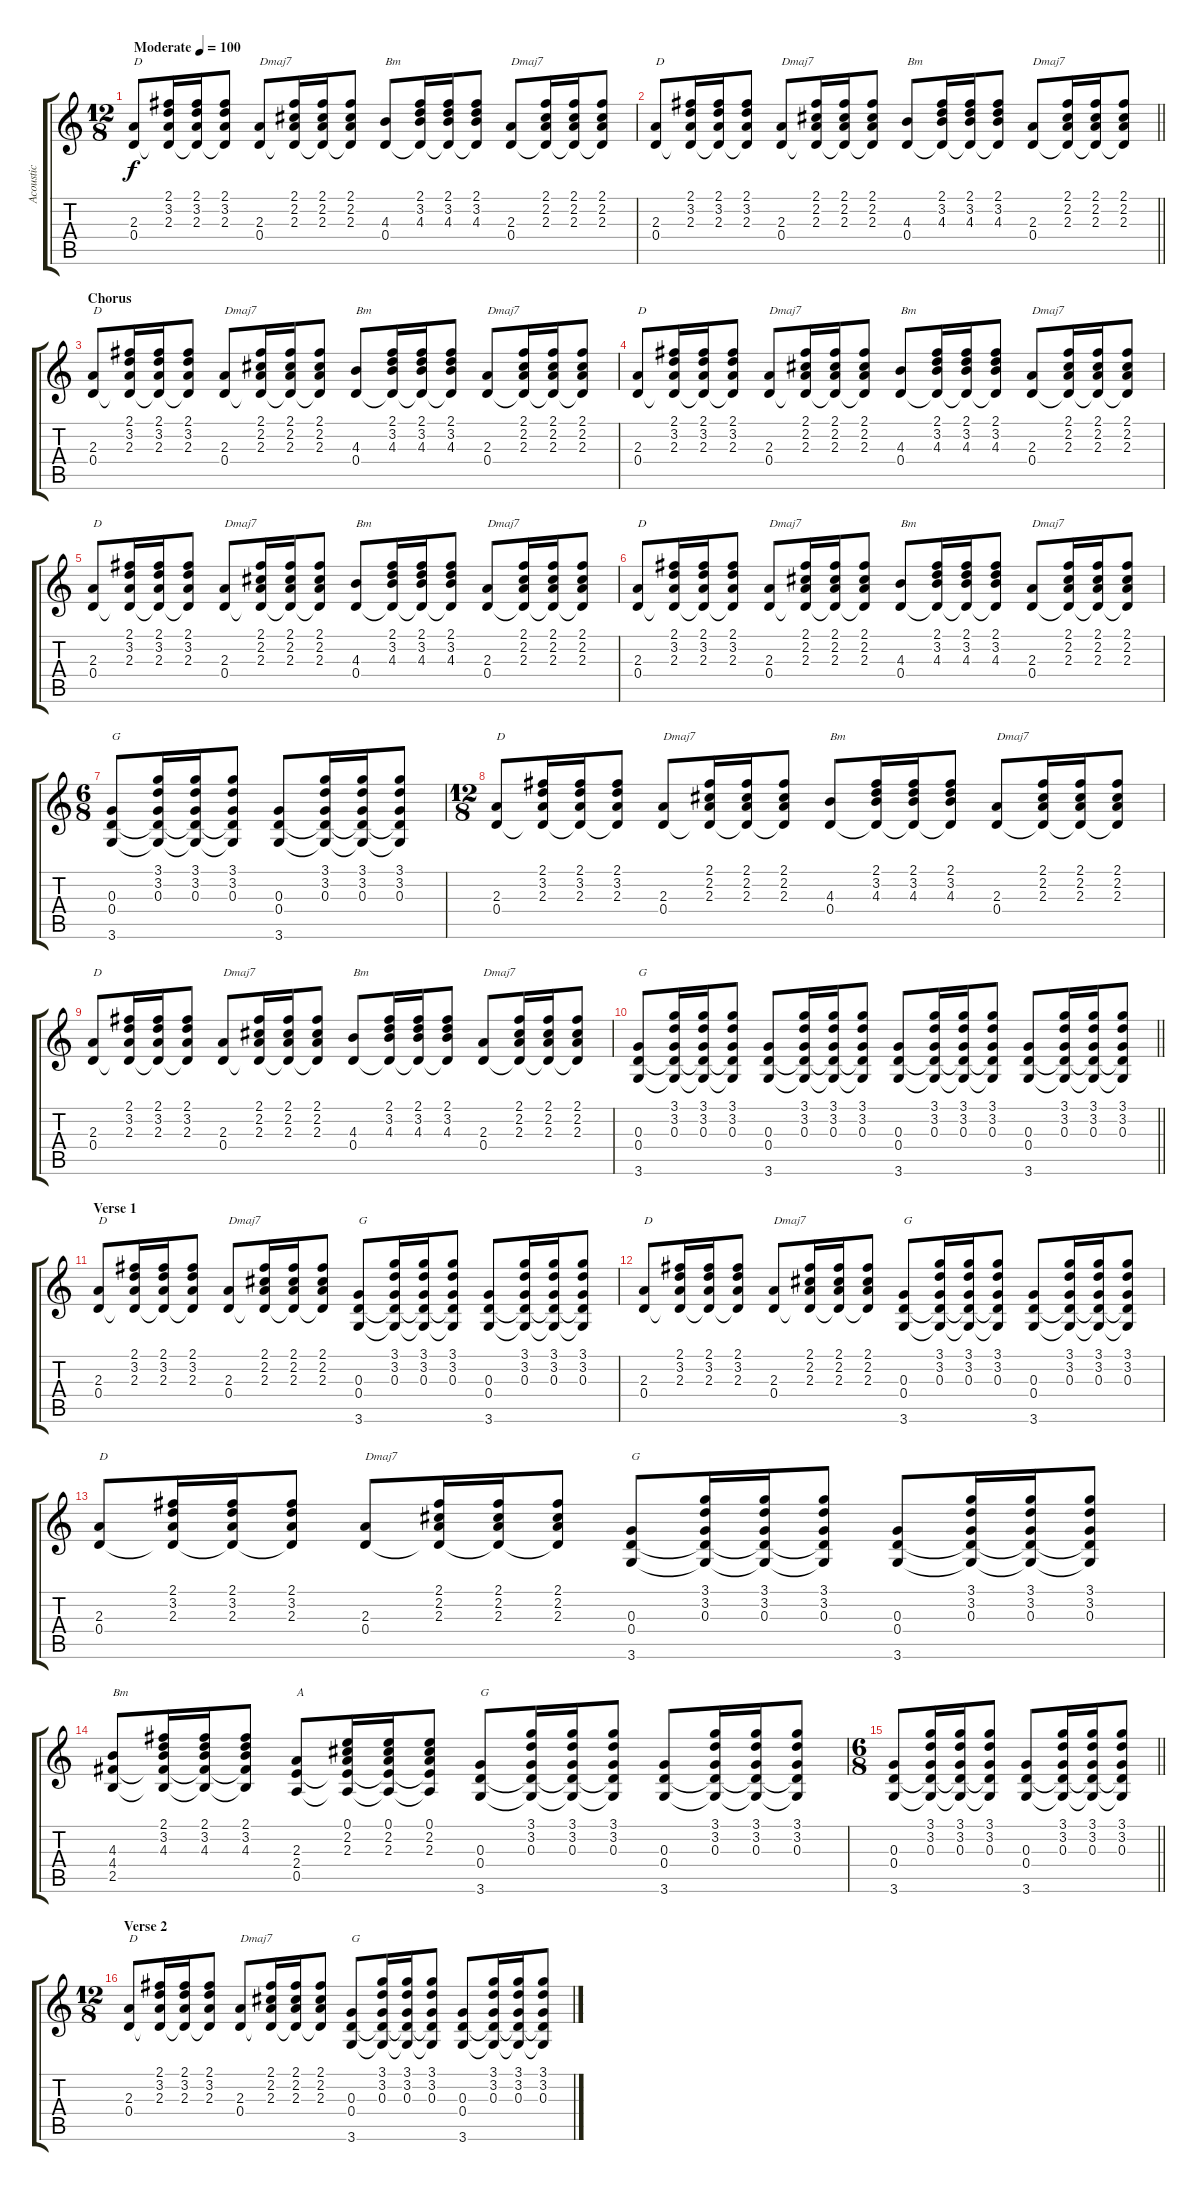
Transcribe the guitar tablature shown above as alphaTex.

\track ("Acoustic" "Acoustic") {instrument acousticguitarsteel}
\staff {score tabs}
\tuning (E4 B3 G3 D3 A2 E2) {hide}
\ts (12 8)
\tempo (100 "Moderate")
\clef g2
\ks c
(2.3 0.4).8{txt "D" dy f instrument acousticguitarsteel} (2.1 3.2 2.3 0.4{t}).16 (2.1 3.2 2.3 0.4{t}).16 (2.1 3.2 2.3 0.4{t}).8 (2.3 0.4).8{txt "Dmaj7"} (2.1 2.2 2.3 0.4{t}).16 (2.1 2.2 2.3 0.4{t}).16 (2.1 2.2 2.3 0.4{t}).8 (4.3 0.4).8{txt "Bm"} (2.1 3.2 4.3 0.4{t}).16 (2.1 3.2 4.3 0.4{t}).16 (2.1 3.2 4.3 0.4{t}).8 (2.3 0.4).8{txt "Dmaj7"} (2.1 2.2 2.3 0.4{t}).16 (2.1 2.2 2.3 0.4{t}).16 (2.1 2.2 2.3 0.4{t}).8 |
\barLineRight lightlight
(2.3 0.4).8{txt "D"} (2.1 3.2 2.3 0.4{t}).16 (2.1 3.2 2.3 0.4{t}).16 (2.1 3.2 2.3 0.4{t}).8 (2.3 0.4).8{txt "Dmaj7"} (2.1 2.2 2.3 0.4{t}).16 (2.1 2.2 2.3 0.4{t}).16 (2.1 2.2 2.3 0.4{t}).8 (4.3 0.4).8{txt "Bm"} (2.1 3.2 4.3 0.4{t}).16 (2.1 3.2 4.3 0.4{t}).16 (2.1 3.2 4.3 0.4{t}).8 (2.3 0.4).8{txt "Dmaj7"} (2.1 2.2 2.3 0.4{t}).16 (2.1 2.2 2.3 0.4{t}).16 (2.1 2.2 2.3 0.4{t}).8 |
\section ("" "Chorus")
(2.3 0.4).8{txt "D"} (2.1 3.2 2.3 0.4{t}).16 (2.1 3.2 2.3 0.4{t}).16 (2.1 3.2 2.3 0.4{t}).8 (2.3 0.4).8{txt "Dmaj7"} (2.1 2.2 2.3 0.4{t}).16 (2.1 2.2 2.3 0.4{t}).16 (2.1 2.2 2.3 0.4{t}).8 (4.3 0.4).8{txt "Bm"} (2.1 3.2 4.3 0.4{t}).16 (2.1 3.2 4.3 0.4{t}).16 (2.1 3.2 4.3 0.4{t}).8 (2.3 0.4).8{txt "Dmaj7"} (2.1 2.2 2.3 0.4{t}).16 (2.1 2.2 2.3 0.4{t}).16 (2.1 2.2 2.3 0.4{t}).8 |
(2.3 0.4).8{txt "D"} (2.1 3.2 2.3 0.4{t}).16 (2.1 3.2 2.3 0.4{t}).16 (2.1 3.2 2.3 0.4{t}).8 (2.3 0.4).8{txt "Dmaj7"} (2.1 2.2 2.3 0.4{t}).16 (2.1 2.2 2.3 0.4{t}).16 (2.1 2.2 2.3 0.4{t}).8 (4.3 0.4).8{txt "Bm"} (2.1 3.2 4.3 0.4{t}).16 (2.1 3.2 4.3 0.4{t}).16 (2.1 3.2 4.3 0.4{t}).8 (2.3 0.4).8{txt "Dmaj7"} (2.1 2.2 2.3 0.4{t}).16 (2.1 2.2 2.3 0.4{t}).16 (2.1 2.2 2.3 0.4{t}).8 |
(2.3 0.4).8{txt "D"} (2.1 3.2 2.3 0.4{t}).16 (2.1 3.2 2.3 0.4{t}).16 (2.1 3.2 2.3 0.4{t}).8 (2.3 0.4).8{txt "Dmaj7"} (2.1 2.2 2.3 0.4{t}).16 (2.1 2.2 2.3 0.4{t}).16 (2.1 2.2 2.3 0.4{t}).8 (4.3 0.4).8{txt "Bm"} (2.1 3.2 4.3 0.4{t}).16 (2.1 3.2 4.3 0.4{t}).16 (2.1 3.2 4.3 0.4{t}).8 (2.3 0.4).8{txt "Dmaj7"} (2.1 2.2 2.3 0.4{t}).16 (2.1 2.2 2.3 0.4{t}).16 (2.1 2.2 2.3 0.4{t}).8 |
(2.3 0.4).8{txt "D"} (2.1 3.2 2.3 0.4{t}).16 (2.1 3.2 2.3 0.4{t}).16 (2.1 3.2 2.3 0.4{t}).8 (2.3 0.4).8{txt "Dmaj7"} (2.1 2.2 2.3 0.4{t}).16 (2.1 2.2 2.3 0.4{t}).16 (2.1 2.2 2.3 0.4{t}).8 (4.3 0.4).8{txt "Bm"} (2.1 3.2 4.3 0.4{t}).16 (2.1 3.2 4.3 0.4{t}).16 (2.1 3.2 4.3 0.4{t}).8 (2.3 0.4).8{txt "Dmaj7"} (2.1 2.2 2.3 0.4{t}).16 (2.1 2.2 2.3 0.4{t}).16 (2.1 2.2 2.3 0.4{t}).8 |
\ts (6 8)
(0.3 0.4 3.6).8{txt "G"} (3.1 3.2 0.3 0.4{t} 3.6{t}).16 (3.1 3.2 0.3 0.4{t} 3.6{t}).16 (3.1 3.2 0.3 0.4{t} 3.6{t}).8 (0.3 0.4 3.6).8 (3.1 3.2 0.3 0.4{t} 3.6{t}).16 (3.1 3.2 0.3 0.4{t} 3.6{t}).16 (3.1 3.2 0.3 0.4{t} 3.6{t}).8 |
\ts (12 8)
(2.3 0.4).8{txt "D"} (2.1 3.2 2.3 0.4{t}).16 (2.1 3.2 2.3 0.4{t}).16 (2.1 3.2 2.3 0.4{t}).8 (2.3 0.4).8{txt "Dmaj7"} (2.1 2.2 2.3 0.4{t}).16 (2.1 2.2 2.3 0.4{t}).16 (2.1 2.2 2.3 0.4{t}).8 (4.3 0.4).8{txt "Bm"} (2.1 3.2 4.3 0.4{t}).16 (2.1 3.2 4.3 0.4{t}).16 (2.1 3.2 4.3 0.4{t}).8 (2.3 0.4).8{txt "Dmaj7"} (2.1 2.2 2.3 0.4{t}).16 (2.1 2.2 2.3 0.4{t}).16 (2.1 2.2 2.3 0.4{t}).8 |
(2.3 0.4).8{txt "D"} (2.1 3.2 2.3 0.4{t}).16 (2.1 3.2 2.3 0.4{t}).16 (2.1 3.2 2.3 0.4{t}).8 (2.3 0.4).8{txt "Dmaj7"} (2.1 2.2 2.3 0.4{t}).16 (2.1 2.2 2.3 0.4{t}).16 (2.1 2.2 2.3 0.4{t}).8 (4.3 0.4).8{txt "Bm"} (2.1 3.2 4.3 0.4{t}).16 (2.1 3.2 4.3 0.4{t}).16 (2.1 3.2 4.3 0.4{t}).8 (2.3 0.4).8{txt "Dmaj7"} (2.1 2.2 2.3 0.4{t}).16 (2.1 2.2 2.3 0.4{t}).16 (2.1 2.2 2.3 0.4{t}).8 |
\barLineRight lightlight
(0.3 0.4 3.6).8{txt "G"} (3.1 3.2 0.3 0.4{t} 3.6{t}).16 (3.1 3.2 0.3 0.4{t} 3.6{t}).16 (3.1 3.2 0.3 0.4{t} 3.6{t}).8 (0.3 0.4 3.6).8 (3.1 3.2 0.3 0.4{t} 3.6{t}).16 (3.1 3.2 0.3 0.4{t} 3.6{t}).16 (3.1 3.2 0.3 0.4{t} 3.6{t}).8 (0.3 0.4 3.6).8 (3.1 3.2 0.3 0.4{t} 3.6{t}).16 (3.1 3.2 0.3 0.4{t} 3.6{t}).16 (3.1 3.2 0.3 0.4{t} 3.6{t}).8 (0.3 0.4 3.6).8 (3.1 3.2 0.3 0.4{t} 3.6{t}).16 (3.1 3.2 0.3 0.4{t} 3.6{t}).16 (3.1 3.2 0.3 0.4{t} 3.6{t}).8 |
\section ("" "Verse 1")
(2.3 0.4).8{txt "D"} (2.1 3.2 2.3 0.4{t}).16 (2.1 3.2 2.3 0.4{t}).16 (2.1 3.2 2.3 0.4{t}).8 (2.3 0.4).8{txt "Dmaj7"} (2.1 2.2 2.3 0.4{t}).16 (2.1 2.2 2.3 0.4{t}).16 (2.1 2.2 2.3 0.4{t}).8 (0.3 0.4 3.6).8{txt "G"} (3.1 3.2 0.3 0.4{t} 3.6{t}).16 (3.1 3.2 0.3 0.4{t} 3.6{t}).16 (3.1 3.2 0.3 0.4{t} 3.6{t}).8 (0.3 0.4 3.6).8 (3.1 3.2 0.3 0.4{t} 3.6{t}).16 (3.1 3.2 0.3 0.4{t} 3.6{t}).16 (3.1 3.2 0.3 0.4{t} 3.6{t}).8 |
(2.3 0.4).8{txt "D"} (2.1 3.2 2.3 0.4{t}).16 (2.1 3.2 2.3 0.4{t}).16 (2.1 3.2 2.3 0.4{t}).8 (2.3 0.4).8{txt "Dmaj7"} (2.1 2.2 2.3 0.4{t}).16 (2.1 2.2 2.3 0.4{t}).16 (2.1 2.2 2.3 0.4{t}).8 (0.3 0.4 3.6).8{txt "G"} (3.1 3.2 0.3 0.4{t} 3.6{t}).16 (3.1 3.2 0.3 0.4{t} 3.6{t}).16 (3.1 3.2 0.3 0.4{t} 3.6{t}).8 (0.3 0.4 3.6).8 (3.1 3.2 0.3 0.4{t} 3.6{t}).16 (3.1 3.2 0.3 0.4{t} 3.6{t}).16 (3.1 3.2 0.3 0.4{t} 3.6{t}).8 |
(2.3 0.4).8{txt "D"} (2.1 3.2 2.3 0.4{t}).16 (2.1 3.2 2.3 0.4{t}).16 (2.1 3.2 2.3 0.4{t}).8 (2.3 0.4).8{txt "Dmaj7"} (2.1 2.2 2.3 0.4{t}).16 (2.1 2.2 2.3 0.4{t}).16 (2.1 2.2 2.3 0.4{t}).8 (0.3 0.4 3.6).8{txt "G"} (3.1 3.2 0.3 0.4{t} 3.6{t}).16 (3.1 3.2 0.3 0.4{t} 3.6{t}).16 (3.1 3.2 0.3 0.4{t} 3.6{t}).8 (0.3 0.4 3.6).8 (3.1 3.2 0.3 0.4{t} 3.6{t}).16 (3.1 3.2 0.3 0.4{t} 3.6{t}).16 (3.1 3.2 0.3 0.4{t} 3.6{t}).8 |
(4.3 4.4 2.5).8{txt "Bm"} (2.1 3.2 4.3 4.4{t} 2.5{t}).16 (2.1 3.2 4.3 4.4{t} 2.5{t}).16 (2.1 3.2 4.3 4.4{t} 2.5{t}).8 (2.3 2.4 0.5).8{txt "A"} (0.1 2.2 2.3 2.4{t} 0.5{t}).16 (0.1 2.2 2.3 2.4{t} 0.5{t}).16 (0.1 2.2 2.3 2.4{t} 0.5{t}).8 (0.3 0.4 3.6).8{txt "G"} (3.1 3.2 0.3 0.4{t} 3.6{t}).16 (3.1 3.2 0.3 0.4{t} 3.6{t}).16 (3.1 3.2 0.3 0.4{t} 3.6{t}).8 (0.3 0.4 3.6).8 (3.1 3.2 0.3 0.4{t} 3.6{t}).16 (3.1 3.2 0.3 0.4{t} 3.6{t}).16 (3.1 3.2 0.3 0.4{t} 3.6{t}).8 |
\ts (6 8)
\barLineRight lightlight
(0.3 0.4 3.6).8 (3.1 3.2 0.3 0.4{t} 3.6{t}).16 (3.1 3.2 0.3 0.4{t} 3.6{t}).16 (3.1 3.2 0.3 0.4{t} 3.6{t}).8 (0.3 0.4 3.6).8 (3.1 3.2 0.3 0.4{t} 3.6{t}).16 (3.1 3.2 0.3 0.4{t} 3.6{t}).16 (3.1 3.2 0.3 0.4{t} 3.6{t}).8 |
\ts (12 8)
\section ("" "Verse 2")
(2.3 0.4).8{txt "D"} (2.1 3.2 2.3 0.4{t}).16 (2.1 3.2 2.3 0.4{t}).16 (2.1 3.2 2.3 0.4{t}).8 (2.3 0.4).8{txt "Dmaj7"} (2.1 2.2 2.3 0.4{t}).16 (2.1 2.2 2.3 0.4{t}).16 (2.1 2.2 2.3 0.4{t}).8 (0.3 0.4 3.6).8{txt "G"} (3.1 3.2 0.3 0.4{t} 3.6{t}).16 (3.1 3.2 0.3 0.4{t} 3.6{t}).16 (3.1 3.2 0.3 0.4{t} 3.6{t}).8 (0.3 0.4 3.6).8 (3.1 3.2 0.3 0.4{t} 3.6{t}).16 (3.1 3.2 0.3 0.4{t} 3.6{t}).16 (3.1 3.2 0.3 0.4{t} 3.6{t}).8
